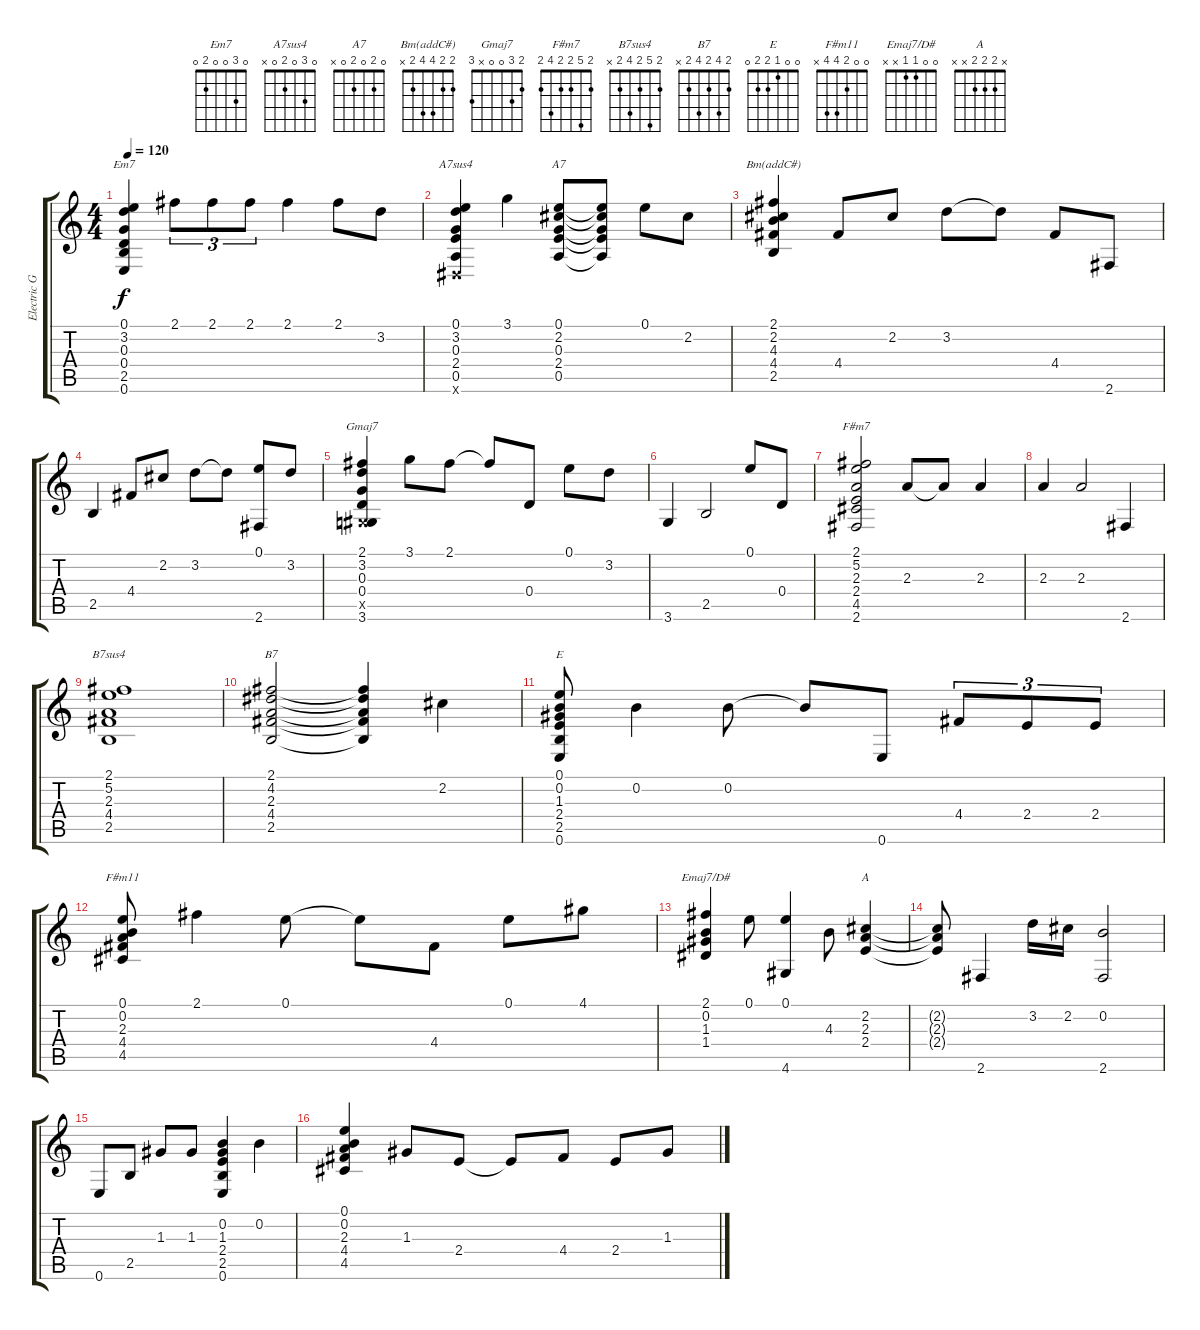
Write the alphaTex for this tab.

\track ("Electric Guitar" "Electric G") {instrument electricguitarmuted}
\staff {score tabs}
\tuning (E4 B3 G3 D3 A2 E2) {hide}
\chord ("Em7" 0 3 0 0 2 0)
\chord ("A7sus4" 0 3 0 2 0 x)
\chord ("A7" 0 2 0 2 0 x)
\chord ("Bm(addC#)" 2 2 4 4 2 x)
\chord ("Gmaj7" 2 3 0 0 x 3)
\chord ("F#m7" 2 5 2 2 4 2)
\chord ("B7sus4" 2 5 2 4 2 x)
\chord ("B7" 2 4 2 4 2 x)
\chord ("E" 0 0 1 2 2 0)
\chord ("F#m11" 0 0 2 4 4 x)
\chord ("Emaj7/D#" 0 0 1 1 x x)
\chord ("A" x 2 2 2 x x)
\ts (4 4)
\tempo 120
\clef g2
\ks c
(0.1 3.2 0.3 0.4 2.5 0.6).4{ch "Em7" dy f} 2.1.8{tu (3 2)} 2.1.8{tu (3 2)} 2.1.8{tu (3 2)} 2.1.4 2.1.8 3.2.8 |
(0.1 3.2 0.3 2.4 0.5 -1.6{x}).4{ch "A7sus4"} 3.1.4 (0.1 2.2 0.3 2.4 0.5).8{ch "A7"} (0.1{t} 2.2{t} 0.3{t} 2.4{t} 0.5{t}).8 0.1.8 2.2.8 |
(2.1 2.2 4.3 4.4 2.5).4{ch "Bm(addC#)"} 4.4.8 2.2.8 3.2.8 3.2{t}.8 4.4.8 2.6.8 |
2.5.4 4.4.8 2.2.8 3.2.8 3.2{t}.8 (0.1 2.6).8 3.2.8 |
(2.1 3.2 0.3 0.4 -1.5{x} 3.6).4{ch "Gmaj7"} 3.1.8 2.1.8 2.1{t}.8 0.4.8 0.1.8 3.2.8 |
3.6.4 2.5.2 0.1.8 0.4.8 |
(2.1 5.2 2.3 2.4 4.5 2.6).2{ch "F#m7"} 2.3.8 2.3{t}.8 2.3.4 |
2.3.4 2.3.2 2.6.4 |
(2.1 5.2 2.3 4.4 2.5).1{ch "B7sus4"} |
(2.1 4.2 2.3 4.4 2.5).2{ch "B7"} (2.1{t} 4.2{t} 2.3{t} 4.4{t} 2.5{t}).4 2.2.4 |
(0.1 0.2 1.3 2.4 2.5 0.6).8{ch "E"} 0.2.4 0.2.8 0.2{t}.8 0.6.8 4.4.8{tu (3 2)} 2.4.8{tu (3 2)} 2.4.8{tu (3 2)} |
(0.1 0.2 2.3 4.4 4.5).8{ch "F#m11"} 2.1.4 0.1.8 0.1{t}.8 4.4.8 0.1.8 4.1.8 |
(2.1 0.2 1.3 1.4).4{ch "Emaj7/D#"} 0.1.8 (0.1 4.6).4 4.3.8 (2.2 2.3 2.4).4{ch "A"} |
(2.2{t} 2.3{t} 2.4{t}).8 2.6.4 3.2.16 2.2.16 (0.2 2.6).2 |
0.6.8 2.5.8 1.3.8 1.3.8 (0.2 1.3 2.4 2.5 0.6).4 0.2.4 |
(0.1 0.2 2.3 4.4 4.5).4 1.3.8 2.4.8 2.4{t}.8 4.4.8 2.4.8 1.3.8
